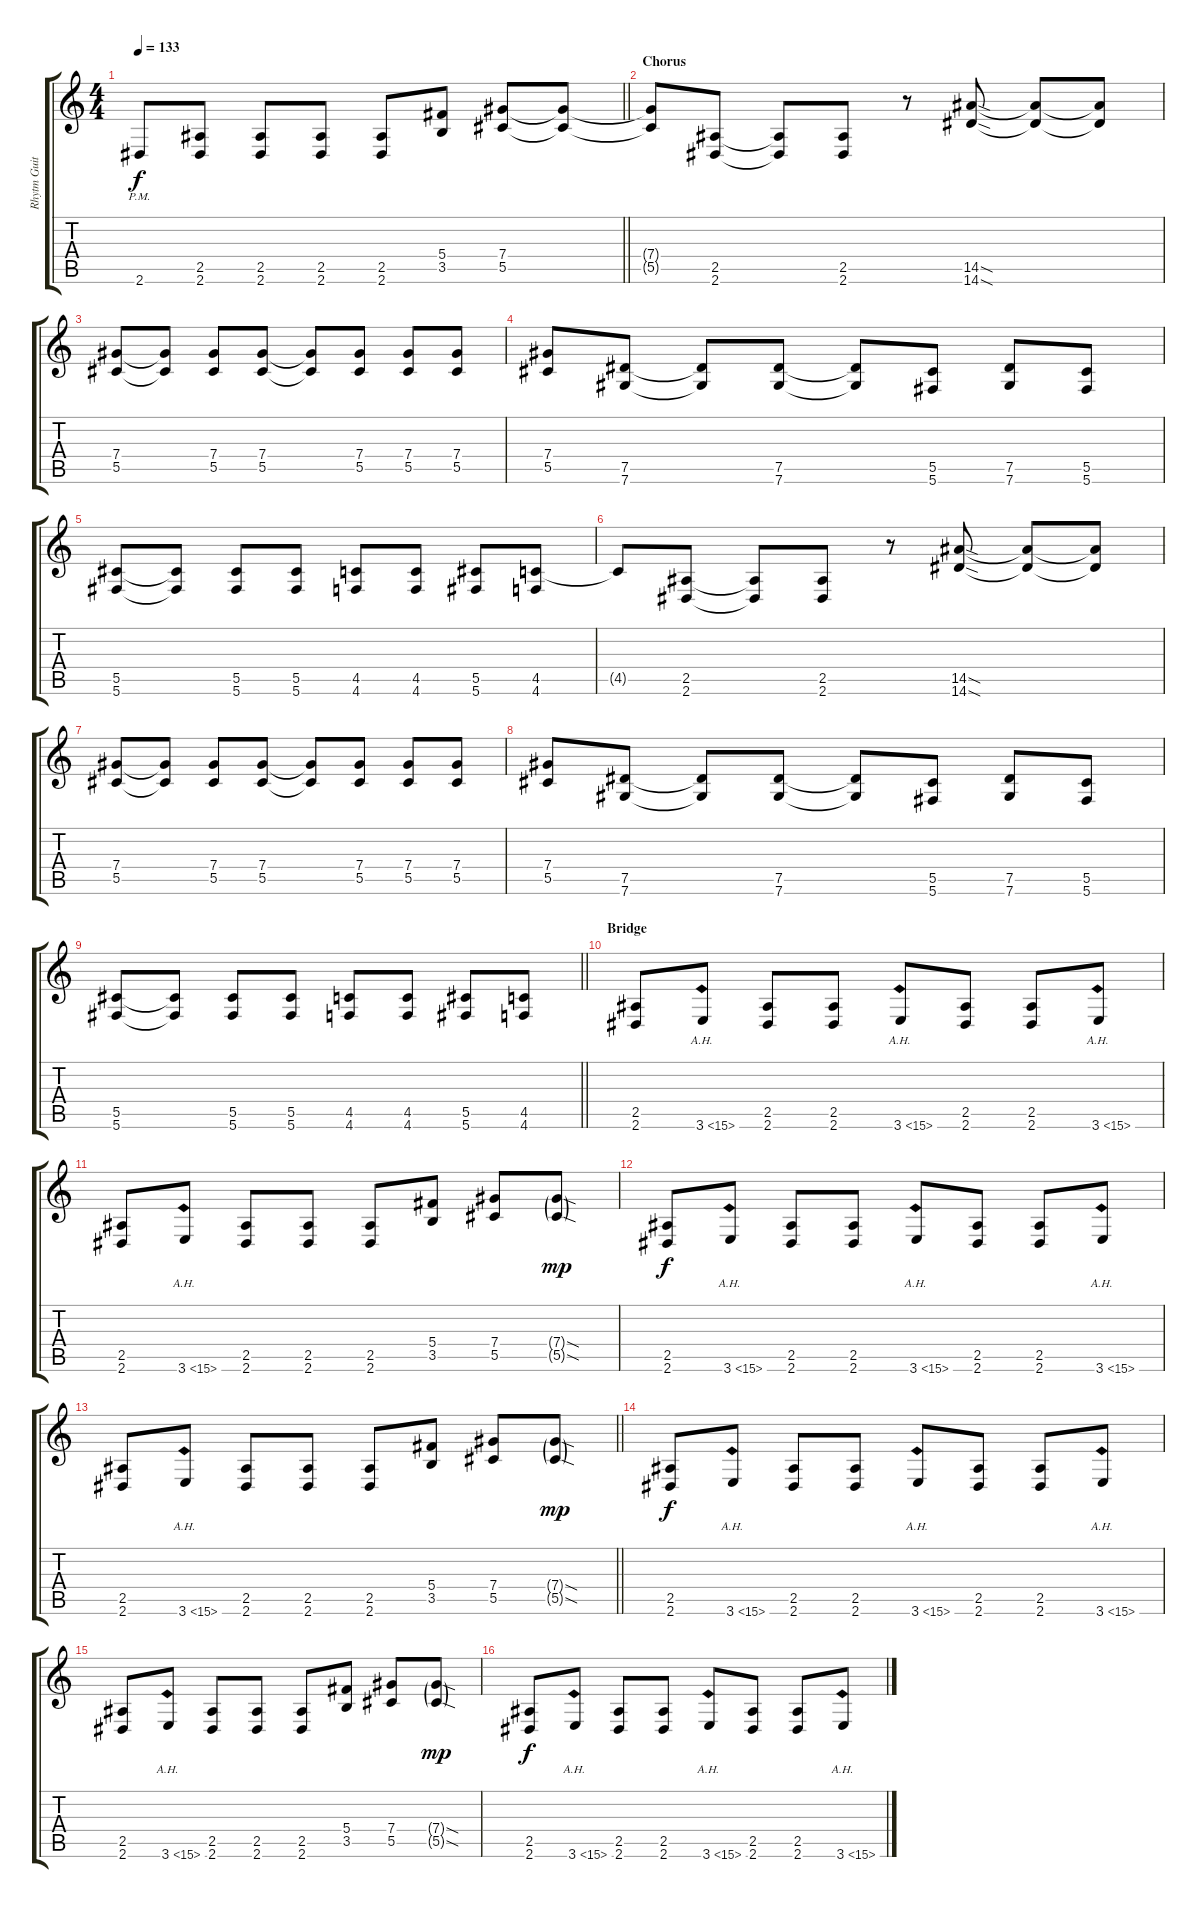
\track ("Rhytm Guitar [L]" "Rhytm Guit") {instrument distortionguitar}
\staff {score tabs}
\tuning (Eb4 Bb3 Gb3 Db3 Ab2 Db2) {hide}
\ts (4 4)
\tempo 133
\clef g2
\barLineRight lightlight
\ks c
2.6{pm}.8{dy f} (2.5 2.6).8 (2.5 2.6).8 (2.5 2.6).8 (2.5 2.6).8 (5.4 3.5).8 (7.4 5.5).8 (7.4{t} 5.5{t}).8 |
\section ("" "Chorus")
(7.4{t} 5.5{t}).8 (2.5 2.6).8 (2.5{t} 2.6{t}).8 (2.5 2.6).8 r.8 (14.5{sod} 14.6{sod}).8 (14.5{t} 14.6{t}).8 (14.5{t} 14.6{t}).8 |
(7.4 5.5).8 (7.4{t} 5.5{t}).8 (7.4 5.5).8 (7.4 5.5).8 (7.4{t} 5.5{t}).8 (7.4 5.5).8 (7.4 5.5).8 (7.4 5.5).8 |
(7.4 5.5).8 (7.5 7.6).8 (7.5{t} 7.6{t}).8 (7.5 7.6).8 (7.5{t} 7.6{t}).8 (5.5 5.6).8 (7.5 7.6).8 (5.5 5.6).8 |
(5.5 5.6).8 (5.5{t} 5.6{t}).8 (5.5 5.6).8 (5.5 5.6).8 (4.5 4.6).8 (4.5 4.6).8 (5.5 5.6).8 (4.5 4.6).8 |
4.5{t}.8 (2.5 2.6).8 (2.5{t} 2.6{t}).8 (2.5 2.6).8 r.8 (14.5{sod} 14.6{sod}).8 (14.5{t} 14.6{t}).8 (14.5{t} 14.6{t}).8 |
(7.4 5.5).8 (7.4{t} 5.5{t}).8 (7.4 5.5).8 (7.4 5.5).8 (7.4{t} 5.5{t}).8 (7.4 5.5).8 (7.4 5.5).8 (7.4 5.5).8 |
(7.4 5.5).8 (7.5 7.6).8 (7.5{t} 7.6{t}).8 (7.5 7.6).8 (7.5{t} 7.6{t}).8 (5.5 5.6).8 (7.5 7.6).8 (5.5 5.6).8 |
\barLineRight lightlight
(5.5 5.6).8 (5.5{t} 5.6{t}).8 (5.5 5.6).8 (5.5 5.6).8 (4.5 4.6).8 (4.5 4.6).8 (5.5 5.6).8 (4.5 4.6).8 |
\section ("" "Bridge")
(2.5 2.6).8 3.6{ah 12}.8 (2.5 2.6).8 (2.5 2.6).8 3.6{ah 12}.8 (2.5 2.6).8 (2.5 2.6).8 3.6{ah 12}.8 |
(2.5 2.6).8 3.6{ah 12}.8 (2.5 2.6).8 (2.5 2.6).8 (2.5 2.6).8 (5.4 3.5).8 (7.4 5.5).8 (7.4{sod g} 5.5{sod g}).8{dy mp} |
(2.5 2.6).8{dy f} 3.6{ah 12}.8 (2.5 2.6).8 (2.5 2.6).8 3.6{ah 12}.8 (2.5 2.6).8 (2.5 2.6).8 3.6{ah 12}.8 |
\barLineRight lightlight
(2.5 2.6).8 3.6{ah 12}.8 (2.5 2.6).8 (2.5 2.6).8 (2.5 2.6).8 (5.4 3.5).8 (7.4 5.5).8 (7.4{sod g} 5.5{sod g}).8{dy mp} |
(2.5 2.6).8{dy f} 3.6{ah 12}.8 (2.5 2.6).8 (2.5 2.6).8 3.6{ah 12}.8 (2.5 2.6).8 (2.5 2.6).8 3.6{ah 12}.8 |
(2.5 2.6).8 3.6{ah 12}.8 (2.5 2.6).8 (2.5 2.6).8 (2.5 2.6).8 (5.4 3.5).8 (7.4 5.5).8 (7.4{sod g} 5.5{sod g}).8{dy mp} |
(2.5 2.6).8{dy f} 3.6{ah 12}.8 (2.5 2.6).8 (2.5 2.6).8 3.6{ah 12}.8 (2.5 2.6).8 (2.5 2.6).8 3.6{ah 12}.8
